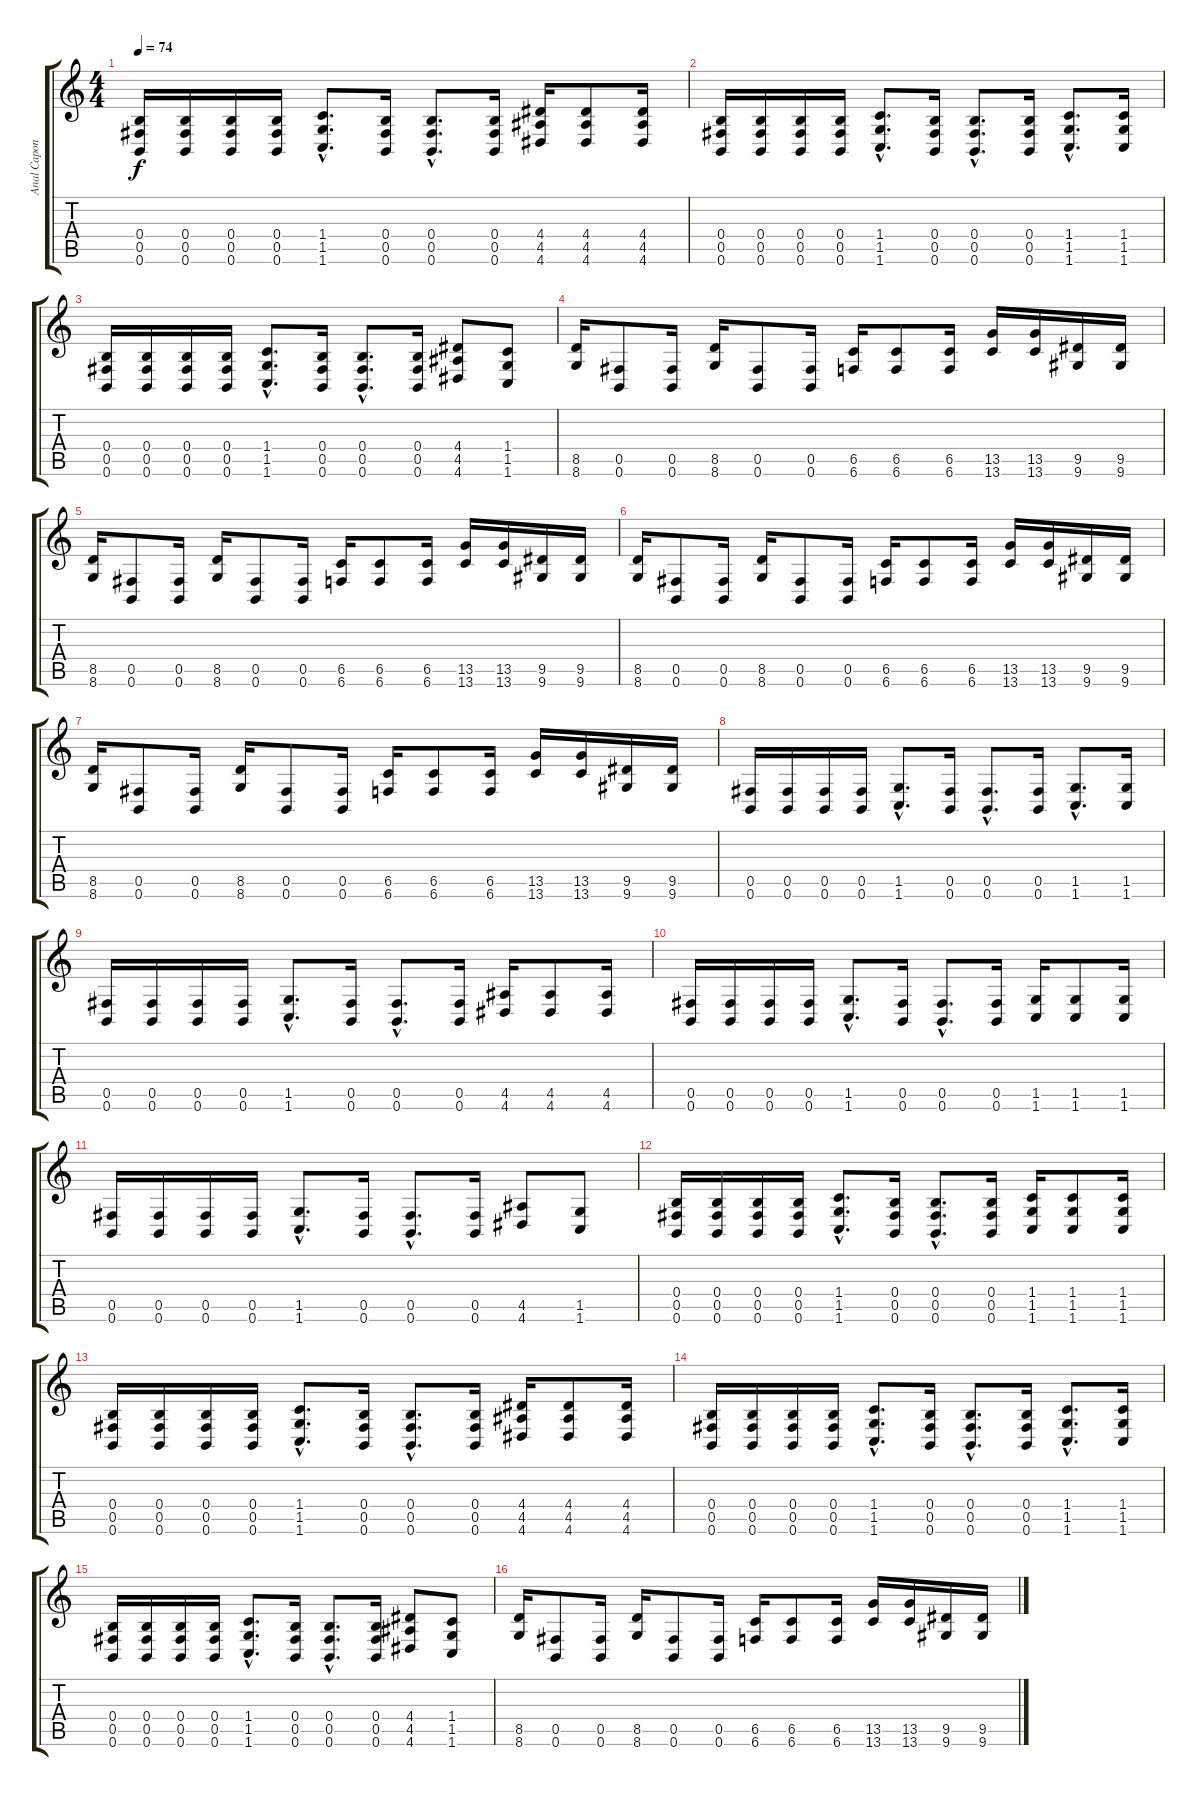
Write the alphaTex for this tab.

\track ("Anal Capone" "Anal Capon") {instrument distortionguitar}
\staff {score tabs}
\tuning (Db4 Ab3 E3 B2 Gb2 B1) {hide}
\ts (4 4)
\tempo 74
\clef g2
\ks c
(0.4 0.5 0.6).16{dy f} (0.4 0.5 0.6).16 (0.4 0.5 0.6).16 (0.4 0.5 0.6).16 (1.4{hac} 1.5{hac} 1.6{hac}).8{d} (0.4 0.5 0.6).16 (0.4{hac} 0.5{hac} 0.6{hac}).8{d} (0.4 0.5 0.6).16 (4.4 4.5 4.6).16 (4.4 4.5 4.6).8 (4.4 4.5 4.6).16 |
(0.4 0.5 0.6).16 (0.4 0.5 0.6).16 (0.4 0.5 0.6).16 (0.4 0.5 0.6).16 (1.4{hac} 1.5{hac} 1.6{hac}).8{d} (0.4 0.5 0.6).16 (0.4{hac} 0.5{hac} 0.6{hac}).8{d} (0.4 0.5 0.6).16 (1.4{hac} 1.5{hac} 1.6{hac}).8{d} (1.4 1.5 1.6).16 |
(0.4 0.5 0.6).16 (0.4 0.5 0.6).16 (0.4 0.5 0.6).16 (0.4 0.5 0.6).16 (1.4{hac} 1.5{hac} 1.6{hac}).8{d} (0.4 0.5 0.6).16 (0.4{hac} 0.5{hac} 0.6{hac}).8{d} (0.4 0.5 0.6).16 (4.4 4.5 4.6).8 (1.4 1.5 1.6).8 |
(8.5 8.6).16 (0.5 0.6).8 (0.5 0.6).16 (8.5 8.6).16 (0.5 0.6).8 (0.5 0.6).16 (6.5 6.6).16 (6.5 6.6).8 (6.5 6.6).16 (13.5 13.6).16 (13.5 13.6).16 (9.5 9.6).16 (9.5 9.6).16 |
(8.5 8.6).16 (0.5 0.6).8 (0.5 0.6).16 (8.5 8.6).16 (0.5 0.6).8 (0.5 0.6).16 (6.5 6.6).16 (6.5 6.6).8 (6.5 6.6).16 (13.5 13.6).16 (13.5 13.6).16 (9.5 9.6).16 (9.5 9.6).16 |
(8.5 8.6).16 (0.5 0.6).8 (0.5 0.6).16 (8.5 8.6).16 (0.5 0.6).8 (0.5 0.6).16 (6.5 6.6).16 (6.5 6.6).8 (6.5 6.6).16 (13.5 13.6).16 (13.5 13.6).16 (9.5 9.6).16 (9.5 9.6).16 |
(8.5 8.6).16 (0.5 0.6).8 (0.5 0.6).16 (8.5 8.6).16 (0.5 0.6).8 (0.5 0.6).16 (6.5 6.6).16 (6.5 6.6).8 (6.5 6.6).16 (13.5 13.6).16 (13.5 13.6).16 (9.5 9.6).16 (9.5 9.6).16 |
(0.5 0.6).16 (0.5 0.6).16 (0.5 0.6).16 (0.5 0.6).16 (1.5{hac} 1.6{hac}).8{d} (0.5 0.6).16 (0.5{hac} 0.6{hac}).8{d} (0.5 0.6).16 (1.5{hac} 1.6{hac}).8{d} (1.5 1.6).16 |
(0.5 0.6).16 (0.5 0.6).16 (0.5 0.6).16 (0.5 0.6).16 (1.5{hac} 1.6{hac}).8{d} (0.5 0.6).16 (0.5{hac} 0.6{hac}).8{d} (0.5 0.6).16 (4.5 4.6).16 (4.5 4.6).8 (4.5 4.6).16 |
(0.5 0.6).16 (0.5 0.6).16 (0.5 0.6).16 (0.5 0.6).16 (1.5{hac} 1.6{hac}).8{d} (0.5 0.6).16 (0.5{hac} 0.6{hac}).8{d} (0.5 0.6).16 (1.5 1.6).16 (1.5 1.6).8 (1.5 1.6).16 |
(0.5 0.6).16 (0.5 0.6).16 (0.5 0.6).16 (0.5 0.6).16 (1.5{hac} 1.6{hac}).8{d} (0.5 0.6).16 (0.5{hac} 0.6{hac}).8{d} (0.5 0.6).16 (4.5 4.6).8 (1.5 1.6).8 |
(0.4 0.5 0.6).16 (0.4 0.5 0.6).16 (0.4 0.5 0.6).16 (0.4 0.5 0.6).16 (1.4{hac} 1.5{hac} 1.6{hac}).8{d} (0.4 0.5 0.6).16 (0.4{hac} 0.5{hac} 0.6{hac}).8{d} (0.4 0.5 0.6).16 (1.4 1.5 1.6).16 (1.4 1.5 1.6).8 (1.4 1.5 1.6).16 |
(0.4 0.5 0.6).16 (0.4 0.5 0.6).16 (0.4 0.5 0.6).16 (0.4 0.5 0.6).16 (1.4{hac} 1.5{hac} 1.6{hac}).8{d} (0.4 0.5 0.6).16 (0.4{hac} 0.5{hac} 0.6{hac}).8{d} (0.4 0.5 0.6).16 (4.4 4.5 4.6).16 (4.4 4.5 4.6).8 (4.4 4.5 4.6).16 |
(0.4 0.5 0.6).16 (0.4 0.5 0.6).16 (0.4 0.5 0.6).16 (0.4 0.5 0.6).16 (1.4{hac} 1.5{hac} 1.6{hac}).8{d} (0.4 0.5 0.6).16 (0.4{hac} 0.5{hac} 0.6{hac}).8{d} (0.4 0.5 0.6).16 (1.4{hac} 1.5{hac} 1.6{hac}).8{d} (1.4 1.5 1.6).16 |
(0.4 0.5 0.6).16 (0.4 0.5 0.6).16 (0.4 0.5 0.6).16 (0.4 0.5 0.6).16 (1.4{hac} 1.5{hac} 1.6{hac}).8{d} (0.4 0.5 0.6).16 (0.4{hac} 0.5{hac} 0.6{hac}).8{d} (0.4 0.5 0.6).16 (4.4 4.5 4.6).8 (1.4 1.5 1.6).8 |
(8.5 8.6).16 (0.5 0.6).8 (0.5 0.6).16 (8.5 8.6).16 (0.5 0.6).8 (0.5 0.6).16 (6.5 6.6).16 (6.5 6.6).8 (6.5 6.6).16 (13.5 13.6).16 (13.5 13.6).16 (9.5 9.6).16 (9.5 9.6).16
